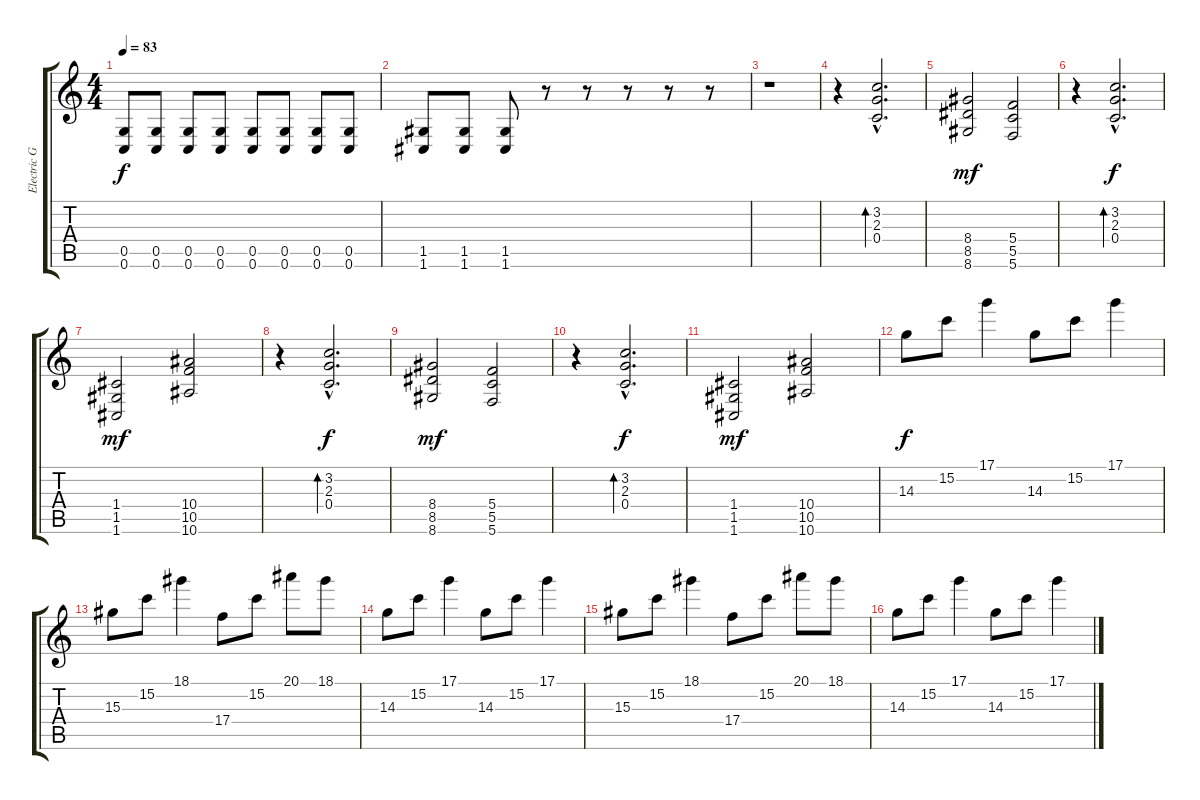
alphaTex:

\track ("Electric Guitar 2" "Electric G") {instrument distortionguitar}
\staff {score tabs}
\tuning (D4 A3 F3 C3 G2 C2) {hide}
\ts (4 4)
\tempo 83
\clef g2
\ks c
(0.5 0.6).8{dy f volume 8} (0.5 0.6).8 (0.5 0.6).8 (0.5 0.6).8 (0.5 0.6).8 (0.5 0.6).8 (0.5 0.6).8 (0.5 0.6).8 |
(1.5 1.6).8 (1.5 1.6).8 (1.5 1.6).8 r.8 r.8 r.8 r.8 r.8 |
r.1 |
r.4{volume 13} (3.2{hac} 2.3{hac} 0.4{hac}).2{d bd 120} |
(8.4 8.5 8.6).2{dy mf} (5.4 5.5 5.6).2 |
r.4 (3.2{hac} 2.3{hac} 0.4{hac}).2{d bd 120 dy f} |
(1.4 1.5 1.6).2{dy mf} (10.4 10.5 10.6).2 |
r.4 (3.2{hac} 2.3{hac} 0.4{hac}).2{d bd 120 dy f} |
(8.4 8.5 8.6).2{dy mf} (5.4 5.5 5.6).2 |
r.4 (3.2{hac} 2.3{hac} 0.4{hac}).2{d bd 120 dy f} |
(1.4 1.5 1.6).2{dy mf} (10.4 10.5 10.6).2 |
14.3.8{dy f volume 13} 15.2.8 17.1.4 14.3.8 15.2.8 17.1.4 |
15.3.8 15.2.8 18.1.4 17.4.8 15.2.8 20.1.8 18.1.8 |
14.3.8 15.2.8 17.1.4 14.3.8 15.2.8 17.1.4 |
15.3.8 15.2.8 18.1.4 17.4.8 15.2.8 20.1.8 18.1.8 |
14.3.8 15.2.8 17.1.4 14.3.8 15.2.8 17.1.4
